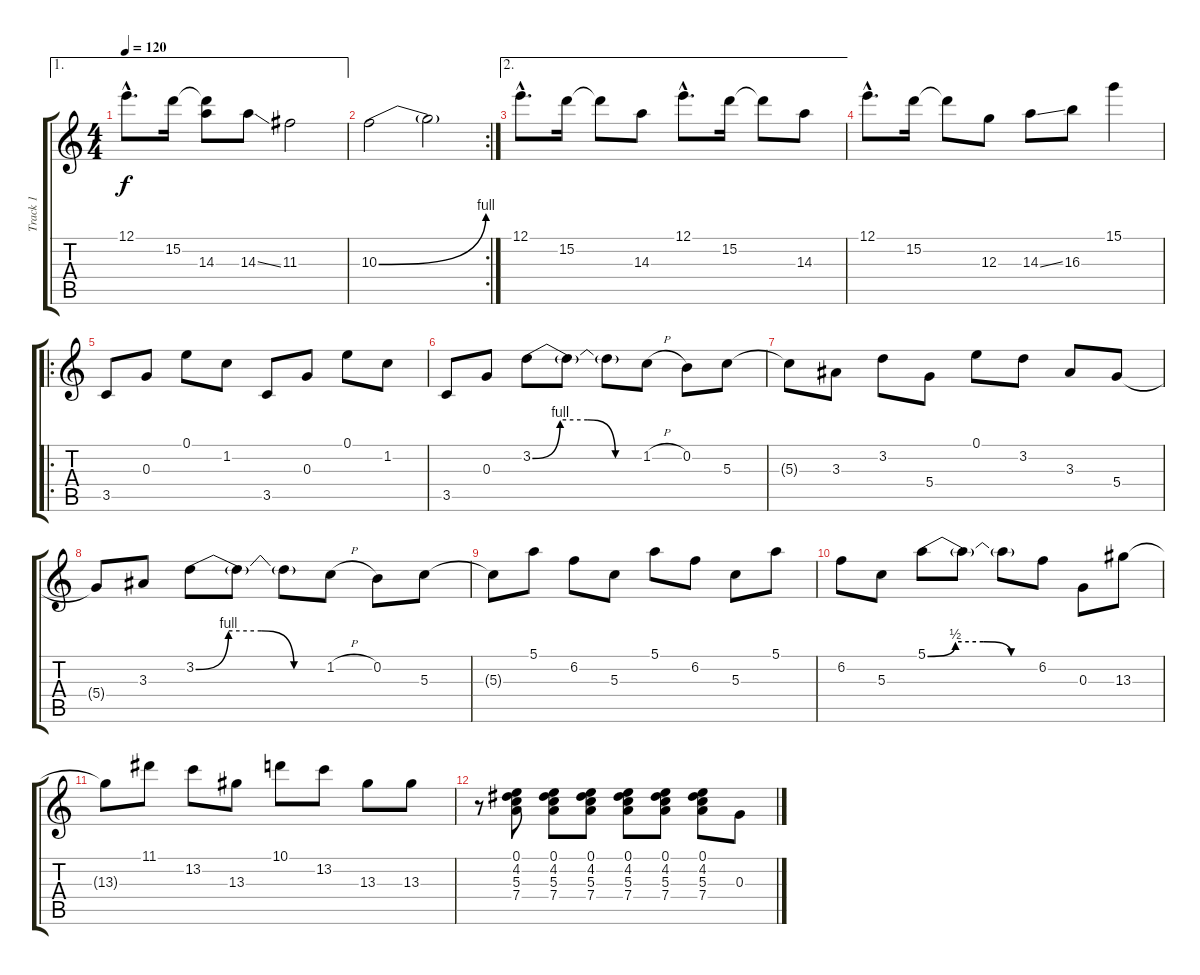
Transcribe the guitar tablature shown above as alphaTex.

\track ("Track 1" "Track 1") {instrument overdrivenguitar}
\staff {score tabs}
\tuning (E4 B3 G3 D3 A2 E2) {hide}
\ae 1
\ts (4 4)
\tempo 120
\clef g2
\ks c
12.1{hac}.8{d dy f} 15.2.16 (15.2{t} 14.3{t}).8 14.3{ss}.8 11.3.2 |
\rc 2
10.3{be (bend 0 0 60 4)}.2 10.3{t}.2 |
\ae 2
12.1{hac}.8{d} 15.2.16 15.2{t}.8 14.3.8 12.1{hac}.8{d} 15.2.16 15.2{t}.8 14.3.8 |
12.1{hac}.8{d} 15.2.16 15.2{t}.8 12.3.8 14.3{ss}.8 16.3.8 15.1.4 |
\ro
3.5.8 0.3.8 0.1.8 1.2.8 3.5.8 0.3.8 0.1.8 1.2.8 |
3.5.8 0.3.8 3.2{be (custom 0 0 15 4 30 4 45 0 60 0)}.8 3.2{t}.8 3.2{t}.8 1.2{h}.8 0.2.8 5.3.8 |
5.3{t}.8 3.3.8 3.2.8 5.4.8 0.1.8 3.2.8 3.3.8 5.4.8 |
5.4{t}.8 3.3.8 3.2{be (custom 0 0 15 4 30 4 45 0 60 0)}.8 3.2{t}.8 3.2{t}.8 1.2{h}.8 0.2.8 5.3.8 |
5.3{t}.8 5.1.8 6.2.8 5.3.8 5.1.8 6.2.8 5.3.8 5.1.8 |
6.2.8 5.3.8 5.1{be (custom 0 0 15 2 30 2 45 0 60 0)}.8 5.1{t}.8 5.1{t}.8 6.2.8 0.3.8 13.3.8 |
13.3{t}.8 11.1.8 13.2.8 13.3.8 10.1.8 13.2.8 13.3.8 13.3.8 |
r.8 (0.1 4.2 5.3 7.4).8 (0.1 4.2 5.3 7.4).8 (0.1 4.2 5.3 7.4).8 (0.1 4.2 5.3 7.4).8 (0.1 4.2 5.3 7.4).8 (0.1 4.2 5.3 7.4).8 0.3.8
